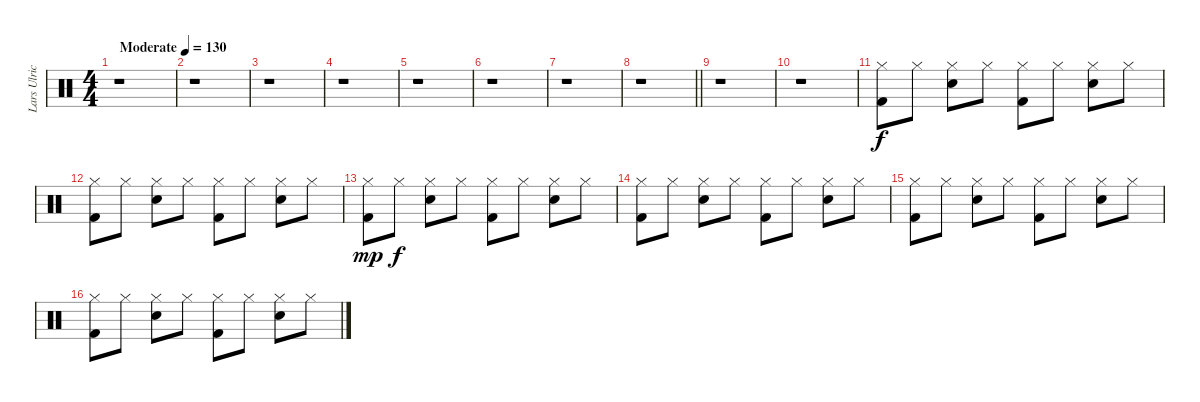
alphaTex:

\track ("Lars Ulrich" "Lars Ulric") {instrument percussion}
\staff {score}
\articulation defaults
\ts (4 4)
\tempo (130 "Moderate")
\clef neutral
\ks c
r.1{dy f volume 0} |
r.1 |
r.1 |
r.1 |
r.1 |
r.1 |
r.1 |
\barLineRight lightlight
r.1 |
r.1 |
r.1{volume 0} |
("Kick (hit) 2" "Hi-Hat (closed)").8{volume 3} "Hi-Hat (closed)".8 ("Snare (hit) 2" "Hi-Hat (closed)").8 "Hi-Hat (closed)".8 ("Kick (hit) 2" "Hi-Hat (closed)").8 "Hi-Hat (closed)".8 ("Snare (hit) 2" "Hi-Hat (closed)").8 "Hi-Hat (closed)".8 |
("Kick (hit) 2" "Hi-Hat (closed)").8 "Hi-Hat (closed)".8 ("Snare (hit) 2" "Hi-Hat (closed)").8 "Hi-Hat (closed)".8 ("Kick (hit) 2" "Hi-Hat (closed)").8 "Hi-Hat (closed)".8 ("Snare (hit) 2" "Hi-Hat (closed)").8 "Hi-Hat (closed)".8 |
("Kick (hit) 2" "Hi-Hat (closed)").8{dy mp volume 6} "Hi-Hat (closed)".8{dy f} ("Snare (hit) 2" "Hi-Hat (closed)").8 "Hi-Hat (closed)".8 ("Kick (hit) 2" "Hi-Hat (closed)").8 "Hi-Hat (closed)".8 ("Snare (hit) 2" "Hi-Hat (closed)").8 "Hi-Hat (closed)".8 |
("Kick (hit) 2" "Hi-Hat (closed)").8 "Hi-Hat (closed)".8 ("Snare (hit) 2" "Hi-Hat (closed)").8 "Hi-Hat (closed)".8 ("Kick (hit) 2" "Hi-Hat (closed)").8 "Hi-Hat (closed)".8 ("Snare (hit) 2" "Hi-Hat (closed)").8 "Hi-Hat (closed)".8 |
("Kick (hit) 2" "Hi-Hat (closed)").8{volume 5} "Hi-Hat (closed)".8 ("Snare (hit) 2" "Hi-Hat (closed)").8 "Hi-Hat (closed)".8 ("Kick (hit) 2" "Hi-Hat (closed)").8 "Hi-Hat (closed)".8 ("Snare (hit) 2" "Hi-Hat (closed)").8 "Hi-Hat (closed)".8 |
("Kick (hit) 2" "Hi-Hat (closed)").8 "Hi-Hat (closed)".8 ("Snare (hit) 2" "Hi-Hat (closed)").8 "Hi-Hat (closed)".8 ("Kick (hit) 2" "Hi-Hat (closed)").8 "Hi-Hat (closed)".8 ("Snare (hit) 2" "Hi-Hat (closed)").8 "Hi-Hat (closed)".8
